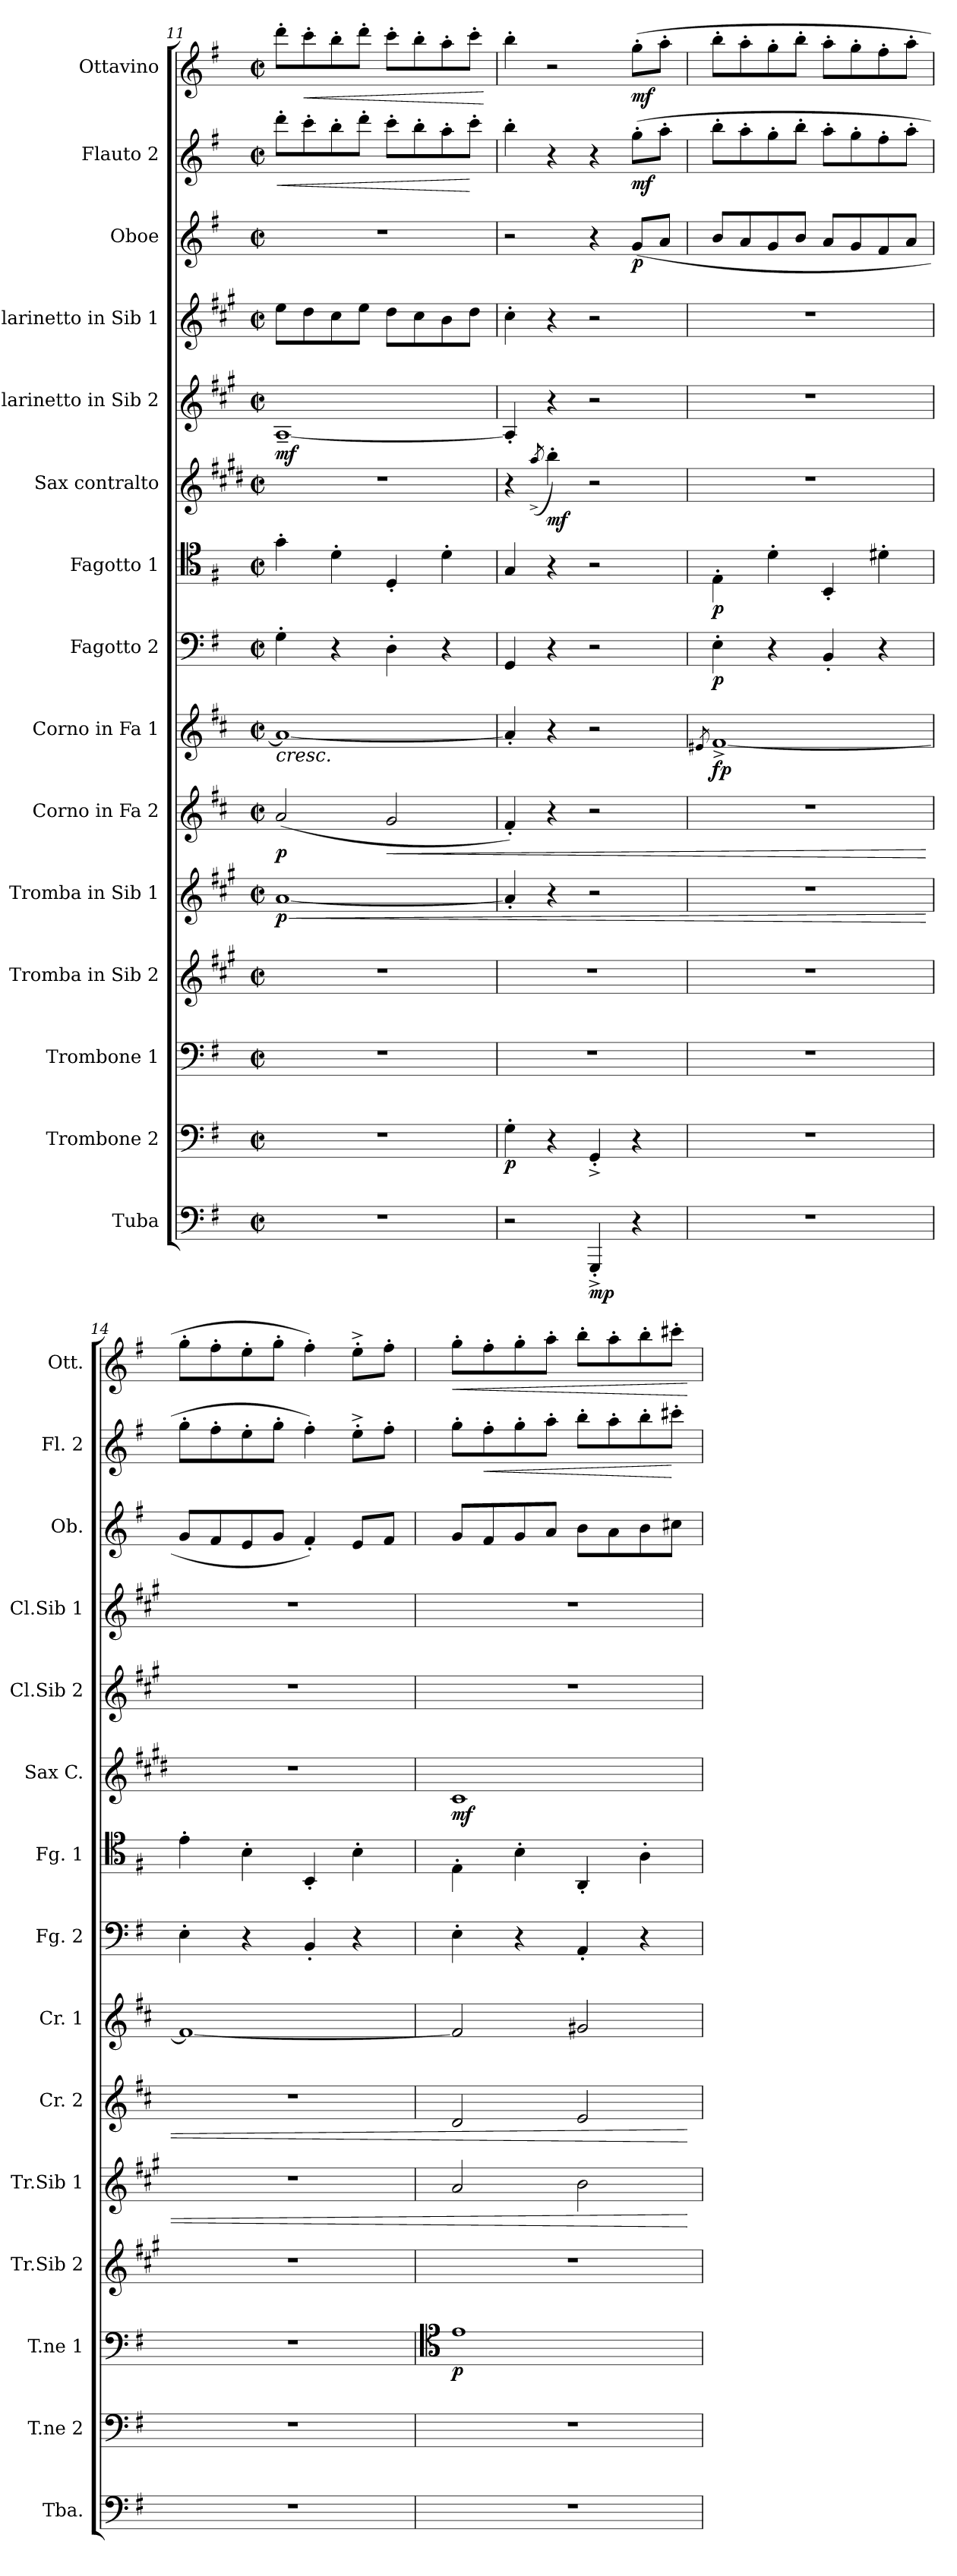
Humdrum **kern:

**kern	**dynam	**kern	**dynam	**kern	**dynam	**kern	**kern	**dynam	**kern	**dynam	**kern	**dynam	**kern	**dynam	**kern	**dynam	**kern	**dynam	**kern	**dynam	**kern	**kern	**dynam	**kern	**dynam	**kern	**dynam
*part15	*part15	*part14	*part14	*part13	*part13	*part12	*part11	*part11	*part10	*part10	*part9	*part9	*part8	*part8	*part7	*part7	*part6	*part6	*part5	*part5	*part4	*part3	*part3	*part2	*part2	*part1	*part1
*staff15	*staff15	*staff14	*staff14	*staff13	*staff13	*staff12	*staff11	*staff11	*staff10	*staff10	*staff9	*staff9	*staff8	*staff8	*staff7	*staff7	*staff6	*staff6	*staff5	*staff5	*staff4	*staff3	*staff3	*staff2	*staff2	*staff1	*staff1
*I"Tuba	*	*I"Trombone 2	*	*I"Trombone 1	*	*I"Tromba in Sib 2	*I"Tromba in Sib 1	*	*I"Corno in Fa 2	*	*I"Corno in Fa 1	*	*I"Fagotto 2	*	*I"Fagotto 1	*	*I"Sax contralto	*	*I"Clarinetto in Sib 2	*	*I"Clarinetto in Sib 1	*I"Oboe	*	*I"Flauto 2	*	*I"Ottavino	*
*I'Tba.	*	*I'T.ne 2	*	*I'T.ne 1	*	*I'Tr.Sib 2	*I'Tr.Sib 1	*	*I'Cr. 2	*	*I'Cr. 1	*	*I'Fg. 2	*	*I'Fg. 1	*	*I'Sax C.	*	*I'Cl.Sib 2	*	*I'Cl.Sib 1	*I'Ob.	*	*I'Fl. 2	*	*I'Ott.	*
*clefF4	*	*clefF4	*	*clefF4	*	*clefG2	*clefG2	*	*clefG2	*	*clefG2	*	*clefF4	*	*clefC4	*	*clefG2	*	*clefG2	*	*clefG2	*clefG2	*	*clefG2	*	*clefG2	*
*	*	*	*	*	*	*ITrd1c2	*ITrd1c2	*	*ITrd4c7	*	*ITrd4c7	*	*	*	*	*	*ITrd5c9	*	*ITrd1c2	*	*ITrd1c2	*	*	*	*	*	*
*k[f#]	*	*k[f#]	*	*k[f#]	*	*k[f#]	*k[f#]	*	*k[f#]	*	*k[f#]	*	*k[f#]	*	*k[f#]	*	*k[f#]	*	*k[f#]	*	*k[f#]	*k[f#]	*	*k[f#]	*	*k[f#]	*
*G:	*	*G:	*	*G:	*	*G:	*G:	*	*G:	*	*G:	*	*G:	*	*G:	*	*G:	*	*G:	*	*G:	*G:	*	*G:	*	*G:	*
*M2/2	*	*M2/2	*	*M2/2	*	*M2/2	*M2/2	*	*M2/2	*	*M2/2	*	*M2/2	*	*M2/2	*	*M2/2	*	*M2/2	*	*M2/2	*M2/2	*	*M2/2	*	*M2/2	*
*met(c|)	*	*met(c|)	*	*met(c|)	*	*met(c|)	*met(c|)	*	*met(c|)	*	*met(c|)	*	*met(c|)	*	*met(c|)	*	*met(c|)	*	*met(c|)	*	*met(c|)	*met(c|)	*	*met(c|)	*	*met(c|)	*
=11	=11	=11	=11	=11	=11	=11	=11	=11	=11	=11	=11	=11	=11	=11	=11	=11	=11	=11	=11	=11	=11	=11	=11	=11	=11	=11	=11
!	!	!	!	!	!	!	!	!LO:HP:b	!	!	!	!LO:HP:b	!	!	!	!	!	!	!	!	!	!	!	!	!LO:HP:b	!	!
!	!	!	!	!	!	!	!	!LO:DY:n=1:b	!	!LO:DY:b	!	!	!	!	!	!	!	!	!	!LO:DY:b	!	!	!	!	!	!	!
1r	.	1r	.	1r	.	1r	[1g	< p	(2d/	p	1d_	<	4G'\	.	4g'\	.	1r	.	[1G~	mf	8dd\L	1r	.	8ddd'\L	<	8ddd'\L	.
!	!	!	!	!	!	!	!	!	!	!	!	!	!	!	!	!	!	!	!	!	!	!	!	!	!	!	!LO:HP:b
.	.	.	.	.	.	.	.	.	.	.	.	.	.	.	.	.	.	.	.	.	8cc\	.	.	8ccc'\	.	8ccc'\	<
.	.	.	.	.	.	.	.	.	.	.	.	.	4r	.	4d'\	.	.	.	.	.	8b\	.	.	8bb'\	.	8bb'\	.
.	.	.	.	.	.	.	.	.	.	.	.	.	.	.	.	.	.	.	.	.	8dd\J	.	.	8ddd'\J	.	8ddd'\J	.
!	!	!	!	!	!	!	!	!	!	!LO:HP:b	!	!	!	!	!	!	!	!	!	!	!	!	!	!	!	!	!
.	.	.	.	.	.	.	.	.	2c/	<	.	.	4D'\	.	4D'/	.	.	.	.	.	8cc\L	.	.	8ccc'\L	.	8ccc'\L	.
.	.	.	.	.	.	.	.	.	.	.	.	.	.	.	.	.	.	.	.	.	8b\	.	.	8bb'\	.	8bb'\	.
.	.	.	.	.	.	.	.	.	.	.	.	.	4r	.	4d'\	.	.	.	.	.	8a\	.	.	8aa'\	.	8aa'\	.
.	.	.	.	.	.	.	.	.	.	.	.	.	.	.	.	.	.	.	.	.	8cc\J	.	.	8ccc'\J	[	8ccc'\J	.
.	.	.	.	.	.	.	.	.	.	.	.	.	.	.	.	.	.	.	.	.	.	.	.	.	.	.	[
=12	=12	=12	=12	=12	=12	=12	=12	=12	=12	=12	=12	=12	=12	=12	=12	=12	=12	=12	=12	=12	=12	=12	=12	=12	=12	=12	=12
!	!	!	!LO:DY:b	!	!	!	!	!	!	!	!	!	!	!	!	!	!	!	!	!	!	!	!	!	!	!	!
2r	.	4G'\	p	1r	.	1r	4g'/]	.	4B'/)	.	4d'/]	.	4GG/	.	4G/	.	4r	.	4G'/]	.	4b'\	2r	.	4bb'\	.	4bb'\	.
.	.	.	.	.	.	.	.	.	.	.	.	.	.	.	.	.	(8qcc^/	.	.	.	.	.	.	.	.	.	.
!	!	!	!	!	!	!	!	!	!	!	!	!	!	!	!	!	!	!LO:DY:b	!	!	!	!	!	!	!	!	!
.	.	4r	.	.	.	.	4r	.	4r	.	4r	.	4r	.	4r	.	4dd'\)	mf	4r	.	4r	.	.	4r	.	2r	.
!	!LO:DY:b	!	!	!	!	!	!	!	!	!	!	!	!	!	!	!	!	!	!	!	!	!	!	!	!	!	!
4GGG^'/	mp	4GG^'/	.	.	.	.	2r	.	2r	.	2r	.	2r	.	2r	.	2r	.	2r	.	2r	4r	.	4r	.	.	.
!	!	!	!	!	!	!	!	!	!	!	!	!	!	!	!	!	!	!	!	!	!	!	!LO:DY:b	!	!LO:DY:b	!	!LO:DY:b
4r	.	4r	.	.	.	.	.	.	.	.	.	.	.	.	.	.	.	.	.	.	.	(8g/L	p	(>8gg'\L	mf	(>8gg'\L	mf
.	.	.	.	.	.	.	.	.	.	.	.	.	.	.	.	.	.	.	.	.	.	8a/J	.	8aa'\J	.	8aa'\J	.
!!LO:PB:g=z
=13	=13	=13	=13	=13	=13	=13	=13	=13	=13	=13	=13	=13	=13	=13	=13	=13	=13	=13	=13	=13	=13	=13	=13	=13	=13	=13	=13
.	.	.	.	.	.	.	.	.	.	.	8qA#X/	.	.	.	.	.	.	.	.	.	.	.	.	.	.	.	.
*	*	*	*	*	*	*	*	*	*	*	*	*	*	*	*clefF4	*	*	*	*	*	*	*	*	*	*	*	*
!	!	!	!	!	!	!	!	!	!	!	!	!LO:DY:b	!	!LO:DY:b	!	!LO:DY:b	!	!	!	!	!	!	!	!	!	!	!
1r	.	1r	.	1r	.	1r	1r	.	1r	.	[1B^	fp	4E'\	p	4E'\	p	1r	.	1r	.	1r	8b/L	.	8bb'\L	.	8bb'\L	.
.	.	.	.	.	.	.	.	.	.	.	.	.	.	.	.	.	.	.	.	.	.	8a/	.	8aa'\	.	8aa'\	.
.	.	.	.	.	.	.	.	.	.	.	.	.	4r	.	4d'\	.	.	.	.	.	.	8g/	.	8gg'\	.	8gg'\	.
.	.	.	.	.	.	.	.	.	.	.	.	.	.	.	.	.	.	.	.	.	.	8b/J	.	8bb'\J	.	8bb'\J	.
.	.	.	.	.	.	.	.	.	.	.	.	.	4BB'/	.	4BB'/	.	.	.	.	.	.	8a/L	.	8aa'\L	.	8aa'\L	.
.	.	.	.	.	.	.	.	.	.	.	.	.	.	.	.	.	.	.	.	.	.	8g/	.	8gg'\	.	8gg'\	.
.	.	.	.	.	.	.	.	.	.	.	.	.	4r	.	4d#X'\	.	.	.	.	.	.	8f#/	.	8ff#'\	.	8ff#'\	.
.	.	.	.	.	.	.	.	.	.	.	.	.	.	.	.	.	.	.	.	.	.	8a/J	.	8aa'\J	.	8aa'\J	.
=14	=14	=14	=14	=14	=14	=14	=14	=14	=14	=14	=14	=14	=14	=14	=14	=14	=14	=14	=14	=14	=14	=14	=14	=14	=14	=14	=14
1r	.	1r	.	1r	.	1r	1r	.	1r	.	1B_	.	4E'\	.	4e'\	.	1r	.	1r	.	1r	8g/L	.	8gg'\L	.	8gg'\L	.
.	.	.	.	.	.	.	.	.	.	.	.	.	.	.	.	.	.	.	.	.	.	8f#/	.	8ff#'\	.	8ff#'\	.
.	.	.	.	.	.	.	.	.	.	.	.	.	4r	.	4B'\	.	.	.	.	.	.	8e/	.	8ee'\	.	8ee'\	.
.	.	.	.	.	.	.	.	.	.	.	.	.	.	.	.	.	.	.	.	.	.	8g/J	.	8gg'\J	.	8gg'\J	.
.	.	.	.	.	.	.	.	.	.	.	.	.	4BB'/	.	4BB'/	.	.	.	.	.	.	4f#'/)	.	4ff#'\)	.	4ff#'\)	.
.	.	.	.	.	.	.	.	.	.	.	.	.	4r	.	4B'\	.	.	.	.	.	.	8e/L	.	8ee^'\L	.	8ee^'\L	.
.	.	.	.	.	.	.	.	.	.	.	.	.	.	.	.	.	.	.	.	.	.	8f#/J	.	8ff#'\J	.	8ff#'\J	.
=15	=15	=15	=15	=15	=15	=15	=15	=15	=15	=15	=15	=15	=15	=15	=15	=15	=15	=15	=15	=15	=15	=15	=15	=15	=15	=15	=15
*	*	*	*	*clefC4	*	*	*	*	*	*	*	*	*	*	*	*	*	*	*	*	*	*	*	*	*	*	*
!	!	!	!	!	!LO:DY:b	!	!	!	!	!	!	!	!	!	!	!	!	!LO:DY:b	!	!	!	!	!	!	!	!	!LO:HP:b
1r	.	1r	.	1e	p	1r	2g/	.	2G/	.	2B/]	.	4E'\	.	4E'\	.	1E	mf	1r	.	1r	8g/L	.	8gg'\L	.	8gg'\L	<
!	!	!	!	!	!	!	!	!	!	!	!	!	!	!	!	!	!	!	!	!	!	!	!	!	!LO:HP:b	!	!
.	.	.	.	.	.	.	.	.	.	.	.	.	.	.	.	.	.	.	.	.	.	8f#/	.	8ff#'\	<	8ff#'\	.
.	.	.	.	.	.	.	.	.	.	.	.	.	4r	.	4B'\	.	.	.	.	.	.	8g/	.	8gg'\	.	8gg'\	.
.	.	.	.	.	.	.	.	.	.	.	.	.	.	.	.	.	.	.	.	.	.	8a/J	.	8aa'\J	.	8aa'\J	.
.	.	.	.	.	.	.	2a\	.	2A/	.	2c#X/	.	4AA'/	.	4AA'/	.	.	.	.	.	.	8b\L	.	8bb'\L	.	8bb'\L	.
.	.	.	.	.	.	.	.	.	.	.	.	.	.	.	.	.	.	.	.	.	.	8a\	.	8aa'\	.	8aa'\	.
.	.	.	.	.	.	.	.	.	.	.	.	.	4r	.	4A'\	.	.	.	.	.	.	8b\	.	8bb'\	.	8bb'\	.
.	.	.	.	.	.	.	.	.	.	.	.	.	.	.	.	.	.	.	.	.	.	8cc#X\J	.	8ccc#X'\J	[	8ccc#X'\J	.
.	.	.	.	.	.	.	.	[	.	[	.	[	.	.	.	.	.	.	.	.	.	.	.	.	.	.	[
=	=	=	=	=	=	=	=	=	=	=	=	=	=	=	=	=	=	=	=	=	=	=	=	=	=	=	=
*-	*-	*-	*-	*-	*-	*-	*-	*-	*-	*-	*-	*-	*-	*-	*-	*-	*-	*-	*-	*-	*-	*-	*-	*-	*-	*-	*-
